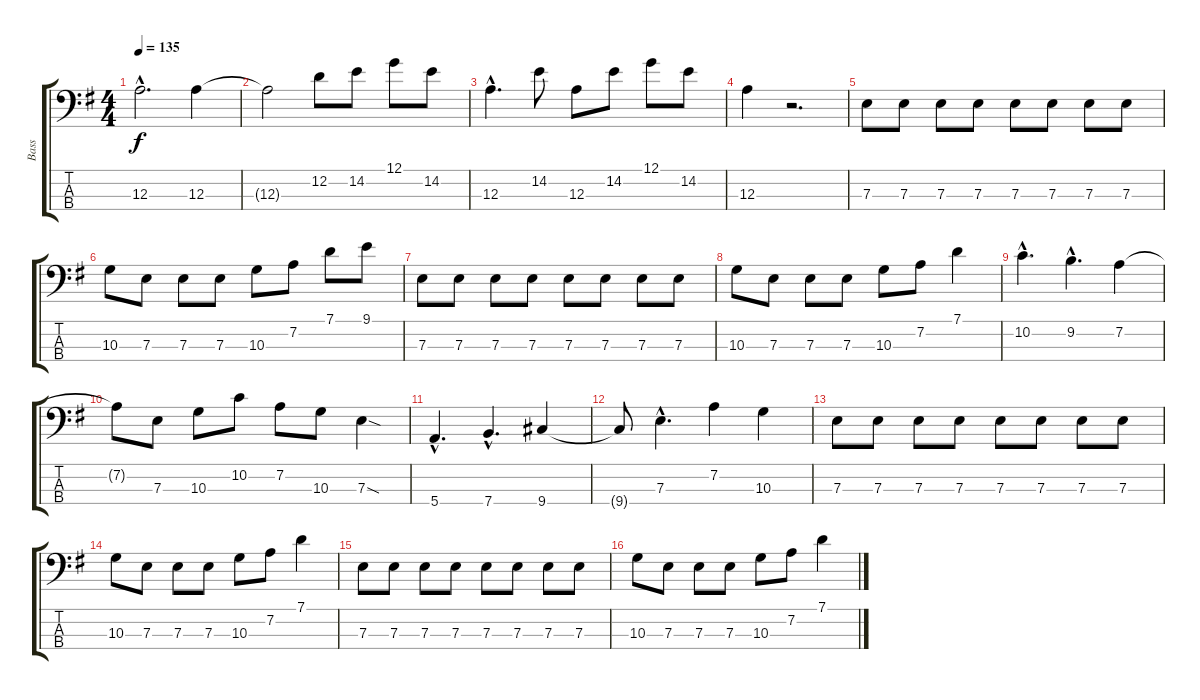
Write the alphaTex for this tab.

\track ("Bass" "Bass") {instrument electricbassfinger}
\staff {score tabs}
\tuning (G2 D2 A1 E1) {hide}
\ts (4 4)
\tempo 135
\clef f4
\ks g
12.3{hac}.2{d dy f} 12.3.4 |
12.3{t}.2 12.2.8 14.2.8 12.1.8 14.2.8 |
12.3{hac}.4{d} 14.2.8 12.3.8 14.2.8 12.1.8 14.2.8 |
12.3.4 r.2{d} |
7.3.8 7.3.8 7.3.8 7.3.8 7.3.8 7.3.8 7.3.8 7.3.8 |
10.3.8 7.3.8 7.3.8 7.3.8 10.3.8 7.2.8 7.1.8 9.1.8 |
7.3.8 7.3.8 7.3.8 7.3.8 7.3.8 7.3.8 7.3.8 7.3.8 |
10.3.8 7.3.8 7.3.8 7.3.8 10.3.8 7.2.8 7.1.4 |
10.2{hac}.4{d} 9.2{hac}.4{d} 7.2.4 |
7.2{t}.8 7.3.8 10.3.8 10.2.8 7.2.8 10.3.8 7.3{sod}.4 |
5.4{hac}.4{d} 7.4{hac}.4{d} 9.4.4 |
9.4{t}.8 7.3{hac}.4{d} 7.2.4 10.3.4 |
7.3.8 7.3.8 7.3.8 7.3.8 7.3.8 7.3.8 7.3.8 7.3.8 |
10.3.8 7.3.8 7.3.8 7.3.8 10.3.8 7.2.8 7.1.4 |
7.3.8 7.3.8 7.3.8 7.3.8 7.3.8 7.3.8 7.3.8 7.3.8 |
10.3.8 7.3.8 7.3.8 7.3.8 10.3.8 7.2.8 7.1.4
